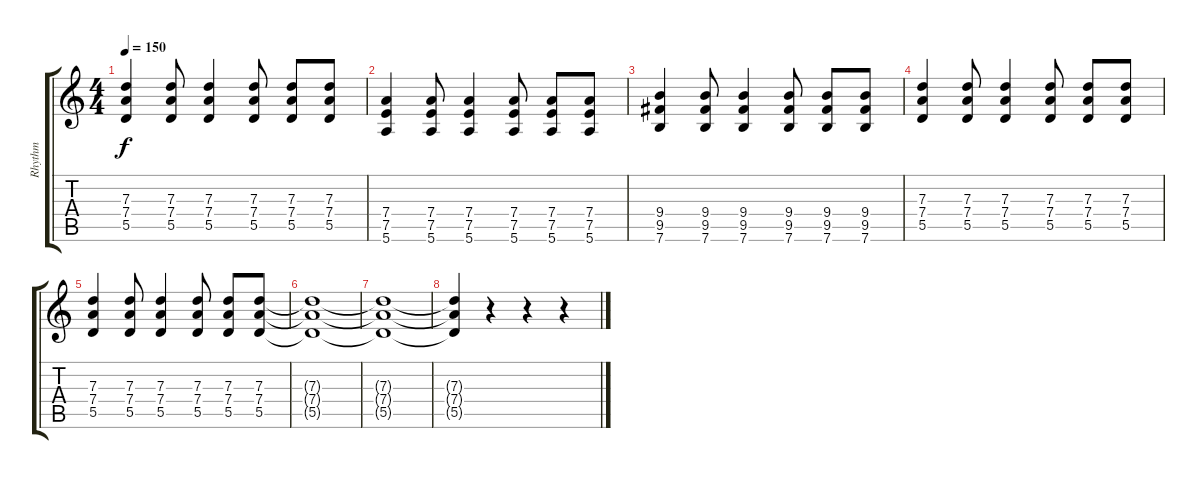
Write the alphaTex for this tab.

\track ("Rhythm " "Rhythm ") {instrument distortionguitar}
\staff {score tabs}
\tuning (E4 B3 G3 D3 A2 E2) {hide}
\ts (4 4)
\tempo 150
\clef g2
\ks c
(7.3 7.4 5.5).4{dy f} (7.3 7.4 5.5).8 (7.3 7.4 5.5).4 (7.3 7.4 5.5).8 (7.3 7.4 5.5).8 (7.3 7.4 5.5).8 |
(7.4 7.5 5.6).4 (7.4 7.5 5.6).8 (7.4 7.5 5.6).4 (7.4 7.5 5.6).8 (7.4 7.5 5.6).8 (7.4 7.5 5.6).8 |
(9.4 9.5 7.6).4 (9.4 9.5 7.6).8 (9.4 9.5 7.6).4 (9.4 9.5 7.6).8 (9.4 9.5 7.6).8 (9.4 9.5 7.6).8 |
(7.3 7.4 5.5).4 (7.3 7.4 5.5).8 (7.3 7.4 5.5).4 (7.3 7.4 5.5).8 (7.3 7.4 5.5).8 (7.3 7.4 5.5).8 |
(7.3 7.4 5.5).4 (7.3 7.4 5.5).8 (7.3 7.4 5.5).4 (7.3 7.4 5.5).8 (7.3 7.4 5.5).8 (7.3 7.4 5.5).8 |
(7.3{t} 7.4{t} 5.5{t}).1 |
(7.3{t} 7.4{t} 5.5{t}).1 |
(7.3{t} 7.4{t} 5.5{t}).4 r.4 r.4 r.4
